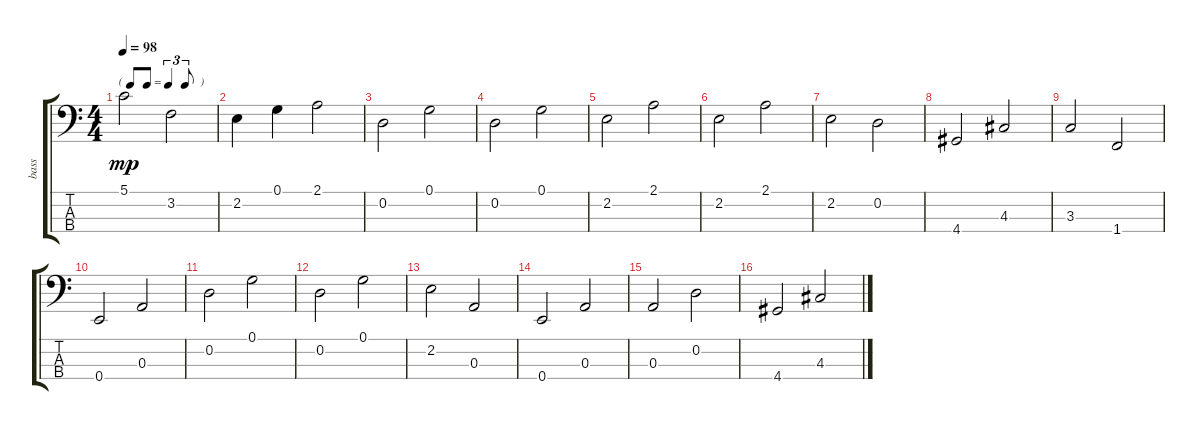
\track ("bass" "bass") {instrument electricbassfinger}
\staff {score tabs}
\tuning (G2 D2 A1 E1) {hide}
\ts (4 4)
\tf triplet8th
\tempo 98
\clef f4
\ks c
5.1.2{dy mp} 3.2.2 |
2.2.4 0.1.4 2.1.2 |
0.2.2{volume 10} 0.1.2 |
0.2.2 0.1.2 |
2.2.2 2.1.2 |
2.2.2 2.1.2 |
2.2.2 0.2.2 |
4.4.2 4.3.2 |
3.3.2 1.4.2 |
0.4.2 0.3.2 |
0.2.2 0.1.2 |
0.2.2 0.1.2 |
2.2.2 0.3.2 |
0.4.2 0.3.2 |
0.3.2 0.2.2 |
4.4.2 4.3.2
